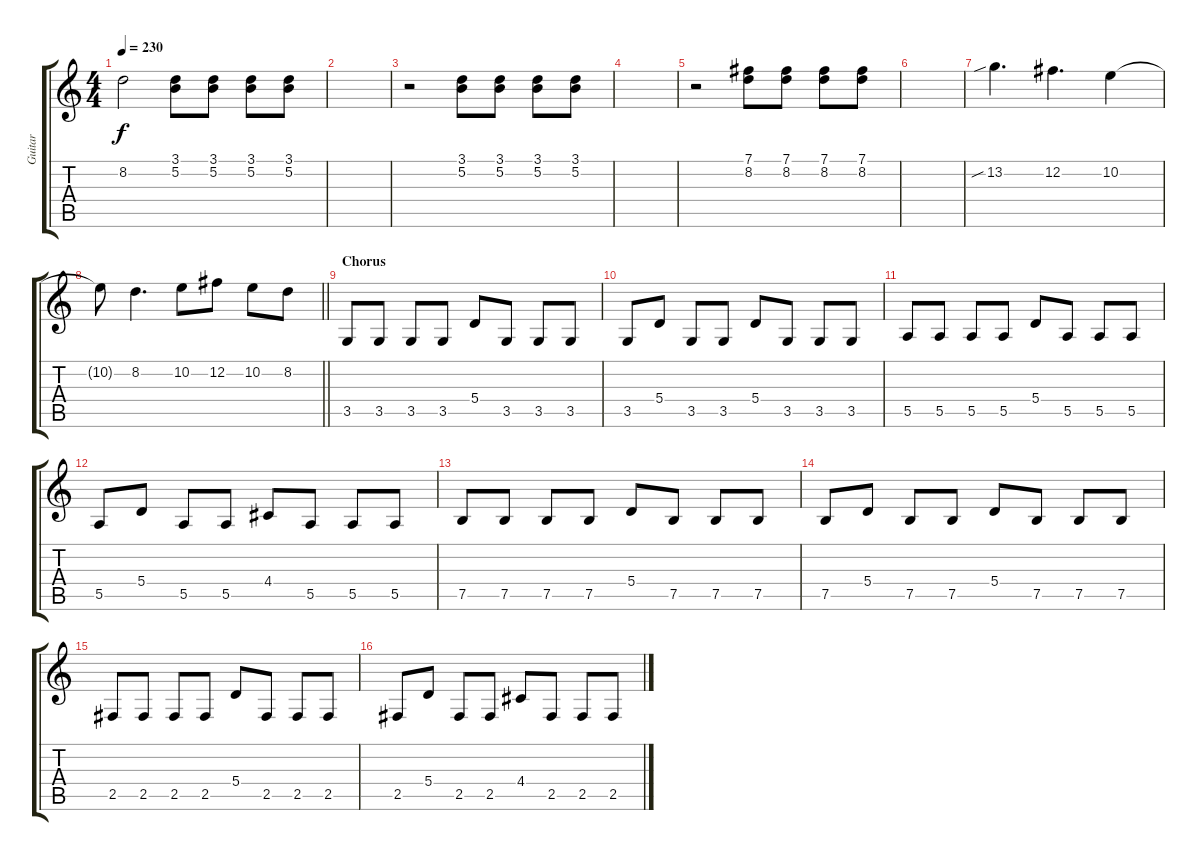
\track ("Guitar" "Guitar") {instrument overdrivenguitar}
\staff {score tabs}
\tuning (B3 Gb3 D3 A2 E2 B1) {hide}
\ts (4 4)
\tempo 230
\clef g2
\ks c
8.2{t}.2{dy f} (3.1 5.2).8 (3.1 5.2).8 (3.1 5.2).8 (3.1 5.2).8 |
|
r.2 (3.1 5.2).8 (3.1 5.2).8 (3.1 5.2).8 (3.1 5.2).8 |
|
r.2 (7.1 8.2).8 (7.1 8.2).8 (7.1 8.2).8 (7.1 8.2).8 |
|
13.2{sib}.4{d} 12.2.4{d} 10.2.4 |
\barLineRight lightlight
10.2{t}.8 8.2.4{d} 10.2.8 12.2.8 10.2.8 8.2.8 |
\section ("" "Chorus")
3.5.8 3.5.8 3.5.8 3.5.8 5.4.8 3.5.8 3.5.8 3.5.8 |
3.5.8 5.4.8 3.5.8 3.5.8 5.4.8 3.5.8 3.5.8 3.5.8 |
5.5.8 5.5.8 5.5.8 5.5.8 5.4.8 5.5.8 5.5.8 5.5.8 |
5.5.8 5.4.8 5.5.8 5.5.8 4.4.8 5.5.8 5.5.8 5.5.8 |
7.5.8 7.5.8 7.5.8 7.5.8 5.4.8 7.5.8 7.5.8 7.5.8 |
7.5.8 5.4.8 7.5.8 7.5.8 5.4.8 7.5.8 7.5.8 7.5.8 |
2.5.8 2.5.8 2.5.8 2.5.8 5.4.8 2.5.8 2.5.8 2.5.8 |
2.5.8 5.4.8 2.5.8 2.5.8 4.4.8 2.5.8 2.5.8 2.5.8
